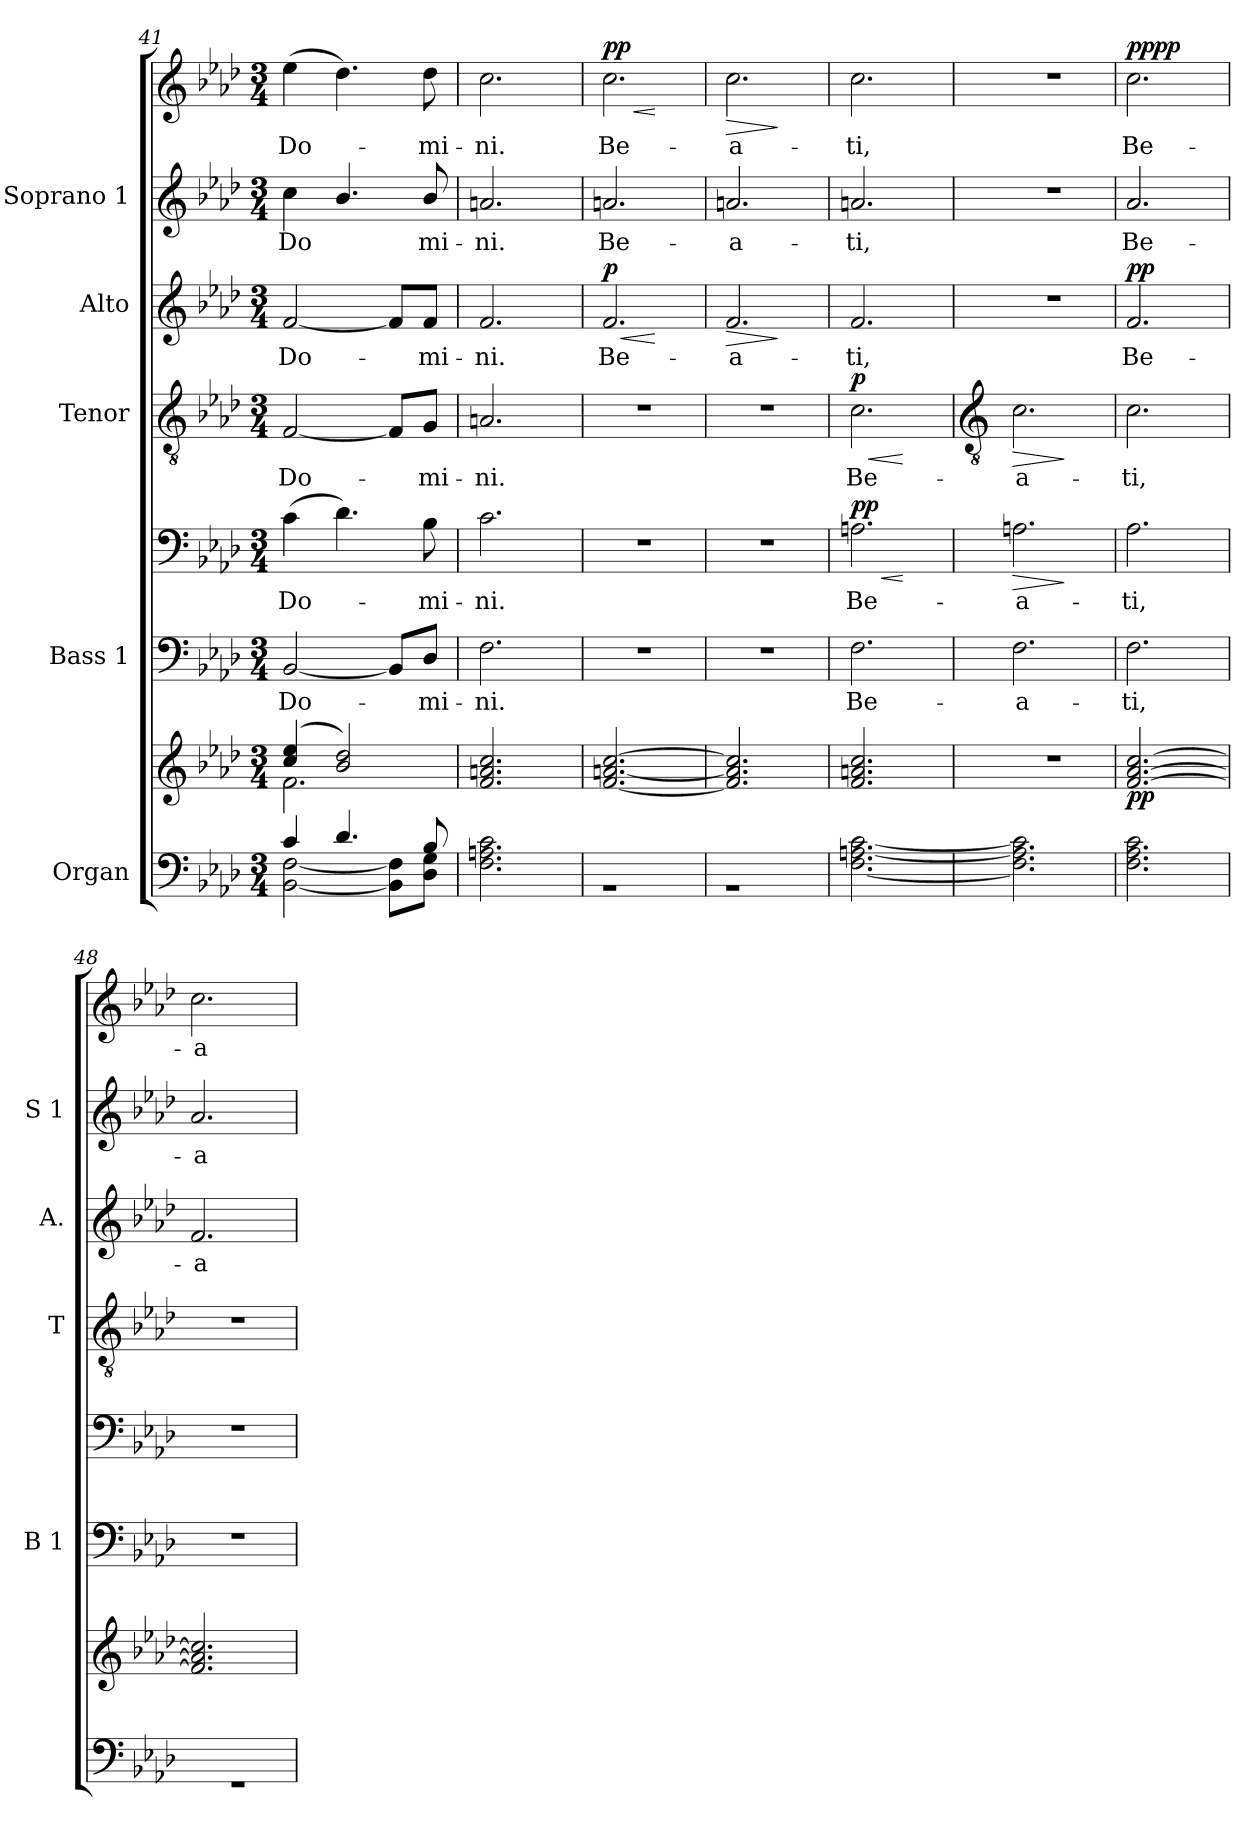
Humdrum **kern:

**kern	**kern	**dynam	**kern	**text	**kern	**text	**dynam	**kern	**text	**dynam	**kern	**text	**dynam	**kern	**text	**kern	**text	**dynam
*part5	*part5	*part5	*part4	*part4	*part4	*part4	*part4	*part3	*part3	*part3	*part2	*part2	*part2	*part1	*part1	*part1	*part1	*part1
*staff8	*staff7	*staff7/8	*staff6	*staff6	*staff5	*staff5	*staff5/6	*staff4	*staff4	*staff4	*staff3	*staff3	*staff3	*staff2	*staff2	*staff1	*staff1	*staff1/2
*I"Organ	*	*	*I"Bass 1	*	*	*	*	*I"Tenor	*	*	*I"Alto	*	*	*I"Soprano 1	*	*	*	*
*	*	*	*I'B 1	*	*	*	*	*I'T	*	*	*I'A.	*	*	*I'S 1	*	*	*	*
*clefF4	*clefG2	*	*clefF4	*	*clefF4	*	*	*clefGv2	*	*	*clefG2	*	*	*clefG2	*	*clefG2	*	*
*k[b-e-a-d-]	*k[b-e-a-d-]	*	*k[b-e-a-d-]	*	*k[b-e-a-d-]	*	*	*k[b-e-a-d-]	*	*	*k[b-e-a-d-]	*	*	*k[b-e-a-d-]	*	*k[b-e-a-d-]	*	*
*A-:	*A-:	*	*A-:	*	*A-:	*	*	*A-:	*	*	*A-:	*	*	*A-:	*	*A-:	*	*
*M3/4	*M3/4	*	*M3/4	*	*M3/4	*	*	*M3/4	*	*	*M3/4	*	*	*M3/4	*	*M3/4	*	*
=41	=41	=41	=41	=41	=41	=41	=41	=41	=41	=41	=41	=41	=41	=41	=41	=41	=41	=41
*^	*^	*	*	*	*	*	*	*	*	*	*	*	*	*	*	*	*	*
!	!	!	!	!	!	!LO:LY:b	!	!LO:LY:b	!	!	!LO:LY:b	!	!	!LO:LY:b	!	!	!LO:LY:b	!	!LO:LY:b	!
4c/	[2BB-\ [2F\	(>4cc/ 4ee-/	2.f\	.	[2BB-	-Do-	(>4c	Do-	.	[2F	Do-	.	[2f	Do-	.	4cc	-Do	(>4ee-	Do-	.
4.d-/	.	2b-/ 2dd-/)	.	.	.	.	4.d-)	.	.	.	.	.	.	.	.	4.b-/	.	4.dd-)	.	.
.	8BB-\] 8F\]L	.	.	.	8BB-/L]	.	.	.	.	8F/L]	.	.	8f/L]	.	.	.	.	.	.	.
!	!	!	!	!	!	!LO:LY:b	!	!LO:LY:b	!	!	!LO:LY:b	!	!	!LO:LY:b	!	!	!LO:LY:b	!	!LO:LY:b	!
8B-/	8D-\ 8G\J	.	.	.	8D-/J	mi-	8B-	mi-	.	8G/J	mi-	.	8f/J	mi-	.	8b-/	mi-	8dd-	mi-	.
=42	=42	=42	=42	=42	=42	=42	=42	=42	=42	=42	=42	=42	=42	=42	=42	=42	=42	=42	=42	=42
!LO:N:vis=1	!	!	!LO:N:vis=1	!	!	!LO:LY:b	!	!LO:LY:b	!	!	!LO:LY:b	!	!	!LO:LY:b	!	!	!LO:LY:b	!	!LO:LY:b	!
2.ryy	2.F\ 2.An\ 2.c\	2.f/ 2.an/ 2.cc/	2.ryy	.	2.F	ni.	2.c	-ni.	.	2.An	-ni.	.	2.f	-ni.	.	2.an	ni.	2.cc	-ni.	.
=43	=43	=43	=43	=43	=43	=43	=43	=43	=43	=43	=43	=43	=43	=43	=43	=43	=43	=43	=43	=43
!LO:N:vis=1	!LO:N:vis=1	!	!LO:N:vis=1	!LO:HP:b	!LO:N:vis=1	!	!LO:N:vis=1	!	!	!LO:N:vis=1	!	!	!	!LO:LY:b	!LO:HP:b	!	!LO:LY:b	!	!LO:LY:b	!LO:HP:b
!	!	!	!	!	!	!	!	!	!	!	!	!	!	!	!LO:DY:n=1:b	!	!	!	!	!LO:DY:n=1:b=2
!	!	!	!	!	!	!	!	!	!	!	!	!	!	!	!	!	!	!	!	!LO:DY:n=2:b
2.ryy	2.r	[2.f/ [2.an/ [2.cc/	2.ryy	<	2.r	.	2.r	.	.	2.r	.	.	2.f	Be-	< p	2.an	-Be-	2.cc	Be-	< p p
*v	*v	*	*	*	*	*	*	*	*	*	*	*	*	*	*	*	*	*	*	*
*	*v	*v	*	*	*	*	*	*	*	*	*	*	*	*	*	*	*	*	*
.	.	[	.	.	.	.	.	.	.	.	.	.	[	.	.	.	.	[
=44	=44	=44	=44	=44	=44	=44	=44	=44	=44	=44	=44	=44	=44	=44	=44	=44	=44	=44
*^	*^	*	*	*	*	*	*	*	*	*	*	*	*	*	*	*	*	*
!LO:N:vis=1	!LO:N:vis=1	!	!LO:N:vis=1	!LO:HP:b	!LO:N:vis=1	!	!LO:N:vis=1	!	!	!LO:N:vis=1	!	!	!	!LO:LY:b	!LO:HP:b	!	!LO:LY:b	!	!LO:LY:b	!LO:HP:b
2.ryy	2.r	2.f/] 2.a/] 2.cc/]	2.ryy	>	2.r	.	2.r	.	.	2.r	.	.	2.f	-a-	>	2.an	-a-	2.cc	-a-	>
*v	*v	*	*	*	*	*	*	*	*	*	*	*	*	*	*	*	*	*	*	*
*	*v	*v	*	*	*	*	*	*	*	*	*	*	*	*	*	*	*	*	*
.	.	]	.	.	.	.	.	.	.	.	.	.	]	.	.	.	.	]
=45	=45	=45	=45	=45	=45	=45	=45	=45	=45	=45	=45	=45	=45	=45	=45	=45	=45	=45
*	*^	*	*	*	*	*	*	*	*	*	*	*	*	*	*	*	*	*
!LO:N:vis=1	!	!LO:N:vis=1	!	!	!LO:LY:b	!	!LO:LY:b	!LO:HP:b	!	!LO:LY:b	!LO:HP:b	!	!LO:LY:b	!	!	!LO:LY:b	!	!LO:LY:b	!
*^	*	*	*	*	*	*	*	*	*	*	*	*	*	*	*	*	*	*	*
!	!	!	!	!	!	!	!	!	!LO:DY:n=1:b=2	!	!	!	!	!	!	!	!	!	!	!
!	!	!	!	!	!	!	!	!	!LO:DY:n=2:b	!	!	!LO:DY:n=1:b	!	!	!	!	!	!	!	!
2.ryy	[2.F\ [2.An\ [2.c\	2.f/ 2.an/ 2.cc/	2.ryy	.	2.F	-Be-	2.An	Be-	< p p	2.c	Be-	< p	2.f	-ti,	.	2.an	ti,	2.cc	-ti,	.
*v	*v	*	*	*	*	*	*	*	*	*	*	*	*	*	*	*	*	*	*	*
*	*v	*v	*	*	*	*	*	*	*	*	*	*	*	*	*	*	*	*	*
.	.	.	.	.	.	.	[	.	.	[	.	.	.	.	.	.	.	.
!!LO:LB:g=z
=46	=46	=46	=46	=46	=46	=46	=46	=46	=46	=46	=46	=46	=46	=46	=46	=46	=46	=46
*	*	*	*	*	*	*	*	*clefGv2	*	*	*	*	*	*	*	*	*	*
*	*^	*	*	*	*	*	*	*	*	*	*	*	*	*	*	*	*	*
!LO:N:vis=1	!LO:N:vis=1	!LO:N:vis=1	!	!	!LO:LY:b	!	!LO:LY:b	!LO:HP:b	!	!LO:LY:b	!LO:HP:b	!LO:N:vis=1	!	!	!LO:N:vis=1	!	!LO:N:vis=1	!	!
*^	*	*	*	*	*	*	*	*	*	*	*	*	*	*	*	*	*	*	*
2.ryy	2.F\] 2.A\] 2.c\]	2.r	2.ryy	.	2.F	-a-	2.An	-a-	>	2.c	-a-	>	2.r	.	.	2.r	.	2.r	.	.
*v	*v	*	*	*	*	*	*	*	*	*	*	*	*	*	*	*	*	*	*	*
*	*v	*v	*	*	*	*	*	*	*	*	*	*	*	*	*	*	*	*	*
.	.	.	.	.	.	.	]	.	.	]	.	.	.	.	.	.	.	.
=47	=47	=47	=47	=47	=47	=47	=47	=47	=47	=47	=47	=47	=47	=47	=47	=47	=47	=47
*	*^	*	*	*	*	*	*	*	*	*	*	*	*	*	*	*	*	*
!LO:N:vis=1	!	!LO:N:vis=1	!LO:DY:b	!	!LO:LY:b	!	!LO:LY:b	!	!	!LO:LY:b	!	!	!LO:LY:b	!LO:DY:b	!	!LO:LY:b	!	!LO:LY:b	!LO:DY:b=2
*^	*	*	*	*	*	*	*	*	*	*	*	*	*	*	*	*	*	*	*
!	!	!	!	!	!	!	!	!	!	!	!	!	!	!	!	!	!	!	!	!LO:DY:n=1:b
2.ryy	2.F\ 2.A-\ 2.c\	[2.f/ [2.a-/ [2.cc/	2.ryy	pp	2.F	ti,	2.A-	-ti,	.	2.c	-ti,	.	2.f	Be-	pp	2.a-	-Be-	2.cc	Be-	pp pp
=48	=48	=48	=48	=48	=48	=48	=48	=48	=48	=48	=48	=48	=48	=48	=48	=48	=48	=48	=48	=48
!LO:N:vis=1	!LO:N:vis=1	!	!LO:N:vis=1	!	!LO:N:vis=1	!	!LO:N:vis=1	!	!	!LO:N:vis=1	!	!	!	!LO:LY:b	!	!	!LO:LY:b	!	!LO:LY:b	!
2.ryy	2.r	2.f/] 2.a-/] 2.cc/]	2.ryy	.	2.r	.	2.r	.	.	2.r	.	.	2.f	-a-	.	2.a-	-a-	2.cc	-a-	.
*v	*v	*	*	*	*	*	*	*	*	*	*	*	*	*	*	*	*	*	*	*
*	*v	*v	*	*	*	*	*	*	*	*	*	*	*	*	*	*	*	*	*
=	=	=	=	=	=	=	=	=	=	=	=	=	=	=	=	=	=	=
*-	*-	*-	*-	*-	*-	*-	*-	*-	*-	*-	*-	*-	*-	*-	*-	*-	*-	*-
